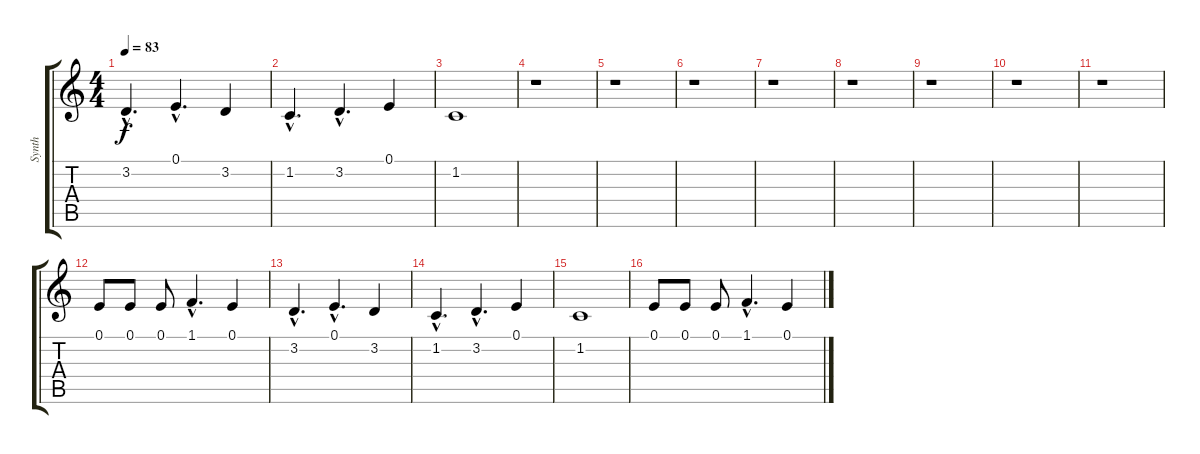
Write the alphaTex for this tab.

\track ("Synth" "Synth") {instrument bassoon}
\staff {score tabs}
\tuning (E4 B3 G3 D3 A2 E2) {hide}
\ts (4 4)
\tempo 83
\clef g2
\ks c
3.2{hac}.4{d dy f} 0.1{hac}.4{d} 3.2.4 |
1.2{hac}.4{d} 3.2{hac}.4{d} 0.1.4 |
1.2.1 |
r.1 |
r.1 |
r.1 |
r.1 |
r.1 |
r.1 |
r.1 |
r.1 |
0.1.8 0.1.8 0.1.8 1.1{hac}.4{d} 0.1.4 |
3.2{hac}.4{d} 0.1{hac}.4{d} 3.2.4 |
1.2{hac}.4{d} 3.2{hac}.4{d} 0.1.4 |
1.2.1 |
0.1.8 0.1.8 0.1.8 1.1{hac}.4{d} 0.1.4
